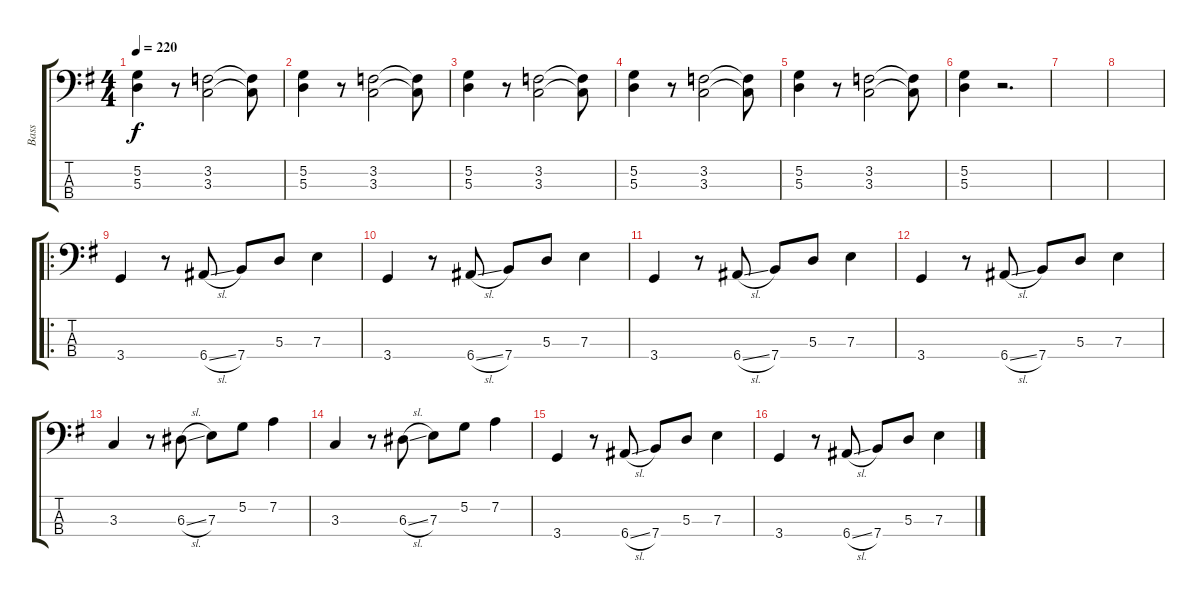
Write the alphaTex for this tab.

\track ("Bass" "Bass") {instrument electricbassfinger}
\staff {score tabs}
\tuning (G2 D2 A1 E1) {hide}
\ts (4 4)
\tempo 220
\clef f4
\ks g
(5.2 5.3).4{dy f} r.8 (3.2 3.3).2 (3.2{t} 3.3{t}).8 |
(5.2 5.3).4 r.8 (3.2 3.3).2 (3.2{t} 3.3{t}).8 |
(5.2 5.3).4 r.8 (3.2 3.3).2 (3.2{t} 3.3{t}).8 |
(5.2 5.3).4 r.8 (3.2 3.3).2 (3.2{t} 3.3{t}).8 |
(5.2 5.3).4 r.8 (3.2 3.3).2 (3.2{t} 3.3{t}).8 |
(5.2 5.3).4 r.2{d} |
|
|
\ro
3.4.4 r.8 6.4{sl}.8 7.4.8 5.3.8 7.3.4 |
3.4.4 r.8 6.4{sl}.8 7.4.8 5.3.8 7.3.4 |
3.4.4 r.8 6.4{sl}.8 7.4.8 5.3.8 7.3.4 |
3.4.4 r.8 6.4{sl}.8 7.4.8 5.3.8 7.3.4 |
3.3.4 r.8 6.3{sl}.8 7.3.8 5.2.8 7.2.4 |
3.3.4 r.8 6.3{sl}.8 7.3.8 5.2.8 7.2.4 |
3.4.4 r.8 6.4{sl}.8 7.4.8 5.3.8 7.3.4 |
3.4.4 r.8 6.4{sl}.8 7.4.8 5.3.8 7.3.4
